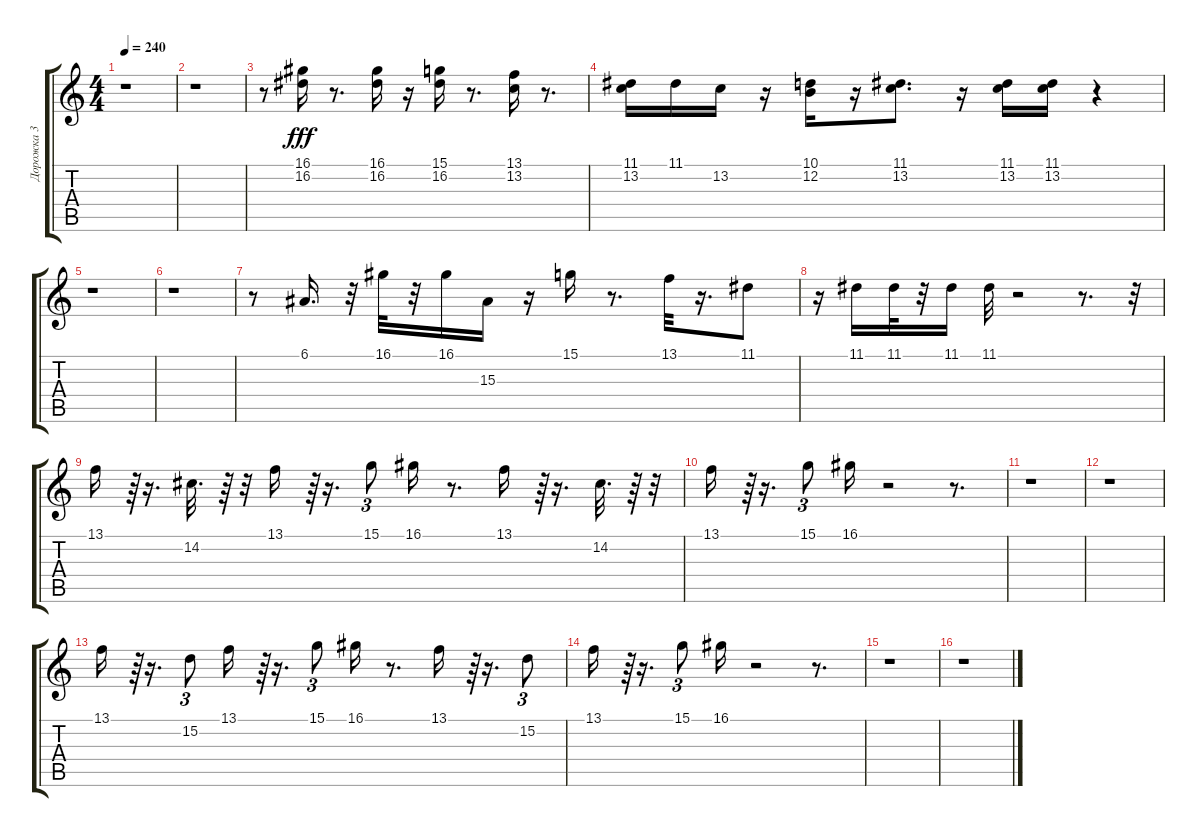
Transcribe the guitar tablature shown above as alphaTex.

\track ("Дорожка 3" "Дорожка 3") {instrument xylophone}
\staff {score tabs}
\tuning (E4 B3 G3 D3 A2 E2) {hide}
\ts (4 4)
\tempo 240
\clef g2
\ks c
r.1{dy fff} |
r.1 |
r.8 (16.1 16.2).16 r.8{d} (16.1 16.2).16 r.16 (15.1 16.2).16 r.8{d} (13.1 13.2).16 r.8{d} |
(11.1 13.2).16 11.1.16 13.2.16 r.16 (10.1 12.2).16 r.16 (11.1 13.2).8{d} r.16 (11.1 13.2).16 (11.1 13.2).16 r.4 |
r.1 |
r.1 |
r.8 6.1.16{d} r.32 16.1.32 r.32 16.1.16 15.3.16 r.16 15.1.16 r.8{d} 13.1.32 r.16{d} 11.1.8 |
r.16 11.1.16 11.1.32 r.32 11.1.16 11.1.32 r.2 r.8{d} r.32 |
13.1.16 r.64{tu (3 2)} r.16{d} 14.2.32{d} r.64 r.32 13.1.16 r.64{tu (3 2)} r.16{d} 15.1.8{tu (3 2)} 16.1.16 r.8{d} 13.1.16 r.64{tu (3 2)} r.16{d} 14.2.32{d} r.64 r.32 |
13.1.16 r.64{tu (3 2)} r.16{d} 15.1.8{tu (3 2)} 16.1.16 r.2 r.8{d} |
r.1 |
r.1 |
13.1.16 r.64{tu (3 2)} r.16{d} 15.2.8{tu (3 2)} 13.1.16 r.64{tu (3 2)} r.16{d} 15.1.8{tu (3 2)} 16.1.16 r.8{d} 13.1.16 r.64{tu (3 2)} r.16{d} 15.2.8{tu (3 2)} |
13.1.16 r.64{tu (3 2)} r.16{d} 15.1.8{tu (3 2)} 16.1.16 r.2 r.8{d} |
r.1 |
r.1
